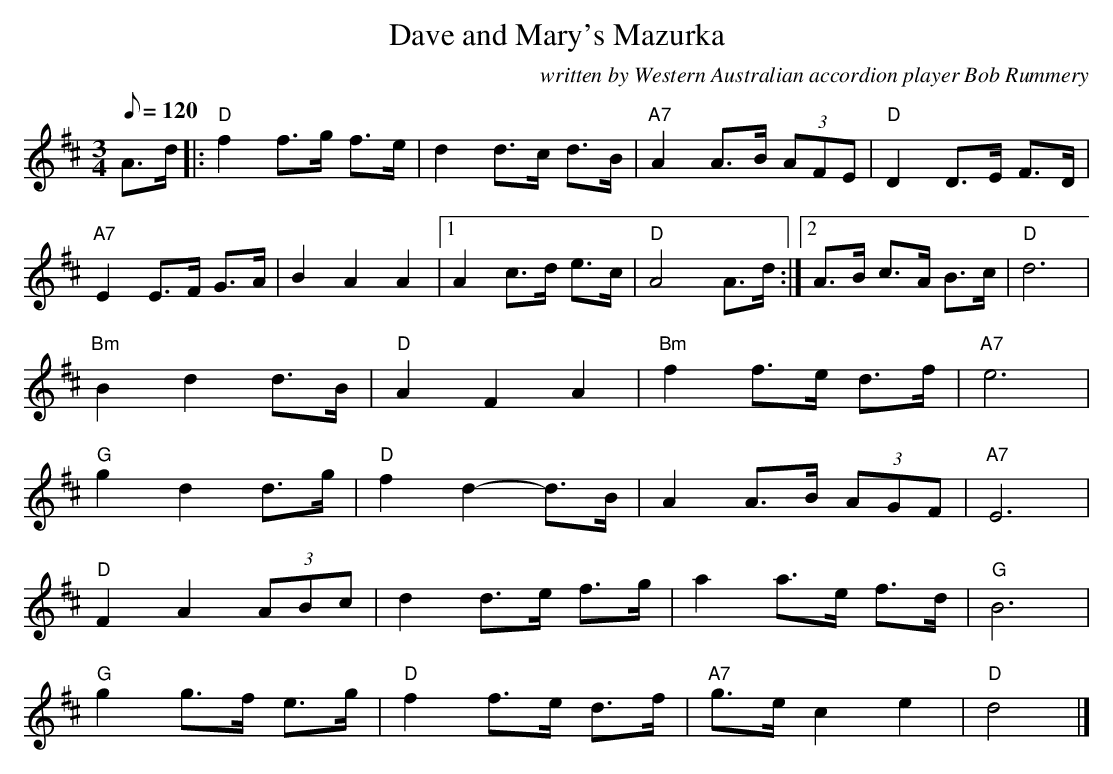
X:1
T:Dave and Mary's Mazurka
M:3/4
L:1/8
Q:120
C:written by Western Australian accordion player Bob Rummery
K:D
A>d|:"D"f2f>g f>e|d2d>c d>B|"A7"A2A>B (3AFE|"D"D2D>E F>D|
"A7"E2E>F G>A|B2A2A2|1A2c>d e>c|"D"A4A>d:|2A>B c>A B>c|"D"d6|
"Bm"B2d2d>B|"D"A2F2A2|"Bm"f2f>e d>f|"A7"e6|
"G"g2d2d>g|"D"f2d2-d>B|A2A>B (3AGF|"A7"E6|
"D"F2A2(3ABc|d2d>e f>g|a2a>e f>d|"G"B6|
"G"g2g>f e>g|"D"f2f>e d>f|"A7"g>ec2e2|"D"d4|]
